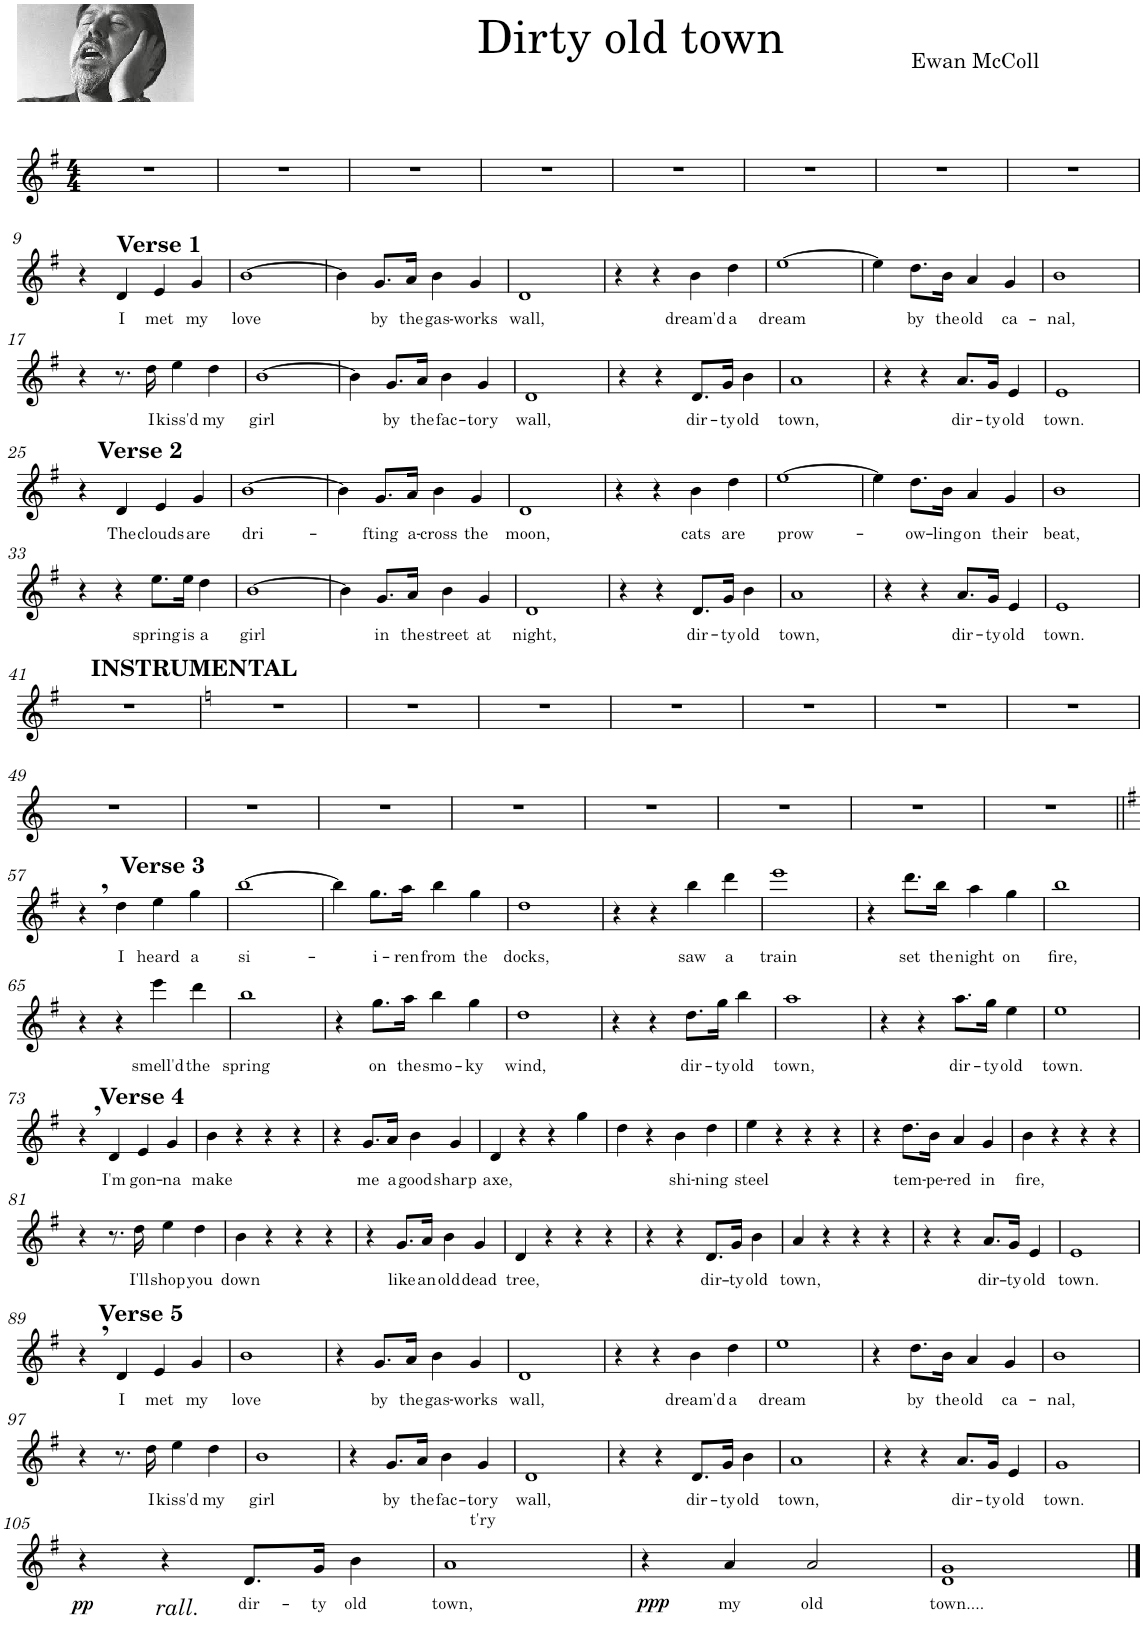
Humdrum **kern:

**kern	**text	**text	**dynam
*part1	*part1	*part1	*part1
*staff1	*staff1	*staff1	*staff1
*I"Voice	*	*	*
*I'Vo.	*	*	*
*clefG2	*	*	*
*k[f#]	*	*	*
*M4/4	*	*	*
=1	=1	=1	=1
1r	.	.	.
=2	=2	=2	=2
1r	.	.	.
=3	=3	=3	=3
1r	.	.	.
=4	=4	=4	=4
1r	.	.	.
=5	=5	=5	=5
1r	.	.	.
=6	=6	=6	=6
1r	.	.	.
=7	=7	=7	=7
1r	.	.	.
=8	=8	=8	=8
1r	.	.	.
!!LO:LB:g=z
=9	=9	=9	=9
4r	.	.	.
!	!LO:LY:b	!	!
4d/	I	.	.
!	!LO:LY:b	!	!
4e/	met	.	.
!	!LO:LY:b	!	!
4g/	my	.	.
=10	=10	=10	=10
!	!LO:LY:b	!	!
[1b	love	.	.
=11	=11	=11	=11
4b\]	.	.	.
!	!LO:LY:b	!	!
8.g/L	by	.	.
!	!LO:LY:b	!	!
16a/Jk	the	.	.
!	!LO:LY:b	!	!
4b\	gas-	.	.
!	!LO:LY:b	!	!
4g/	-works	.	.
=12	=12	=12	=12
!	!LO:LY:b	!	!
1d	wall,	.	.
=13	=13	=13	=13
4r	.	.	.
4r	.	.	.
!	!LO:LY:b	!	!
4b\	dream'd	.	.
!	!LO:LY:b	!	!
4dd\	a	.	.
=14	=14	=14	=14
!	!LO:LY:b	!	!
[1ee	dream	.	.
=15	=15	=15	=15
4ee\]	.	.	.
!	!LO:LY:b	!	!
8.dd\L	by	.	.
!	!LO:LY:b	!	!
16b\Jk	the	.	.
!	!LO:LY:b	!	!
4a/	old	.	.
!	!LO:LY:b	!	!
4g/	ca-	.	.
=16	=16	=16	=16
!	!LO:LY:b	!	!
1b	-nal,	.	.
!!LO:LB:g=z
=17	=17	=17	=17
4r	.	.	.
8.r	.	.	.
!	!LO:LY:b	!	!
16dd\	I	.	.
!	!LO:LY:b	!	!
4ee\	kiss'd	.	.
!	!LO:LY:b	!	!
4dd\	my	.	.
=18	=18	=18	=18
!	!LO:LY:b	!	!
[1b	girl	.	.
=19	=19	=19	=19
4b\]	.	.	.
!	!LO:LY:b	!	!
8.g/L	by	.	.
!	!LO:LY:b	!	!
16a/Jk	the	.	.
!	!LO:LY:b	!	!
4b\	fac-	.	.
!	!LO:LY:b	!	!
4g/	-tory	.	.
=20	=20	=20	=20
!	!LO:LY:b	!	!
1d	wall,	.	.
=21	=21	=21	=21
4r	.	.	.
4r	.	.	.
!	!LO:LY:b	!	!
8.d/L	dir-	.	.
!	!LO:LY:b	!	!
16g/Jk	-ty	.	.
!	!LO:LY:b	!	!
4b\	old	.	.
=22	=22	=22	=22
!	!LO:LY:b	!	!
1a	town,	.	.
=23	=23	=23	=23
4r	.	.	.
4r	.	.	.
!	!LO:LY:b	!	!
8.a/L	dir-	.	.
!	!LO:LY:b	!	!
16g/Jk	-ty	.	.
!	!LO:LY:b	!	!
4e/	old	.	.
=24	=24	=24	=24
!	!LO:LY:b	!	!
1e	town.	.	.
!!LO:LB:g=z
=25	=25	=25	=25
4r	.	.	.
!	!LO:LY:b	!	!
4d/	The	.	.
!	!LO:LY:b	!	!
4e/	clouds	.	.
!	!LO:LY:b	!	!
4g/	are	.	.
=26	=26	=26	=26
!	!LO:LY:b	!	!
[1b	dri-	.	.
=27	=27	=27	=27
4b\]	.	.	.
!	!LO:LY:b	!	!
8.g/L	-fting	.	.
!	!LO:LY:b	!	!
16a/Jk	a-	.	.
!	!LO:LY:b	!	!
4b\	-cross	.	.
!	!LO:LY:b	!	!
4g/	the	.	.
=28	=28	=28	=28
!	!LO:LY:b	!	!
1d	moon,	.	.
=29	=29	=29	=29
4r	.	.	.
4r	.	.	.
!	!LO:LY:b	!	!
4b\	cats	.	.
!	!LO:LY:b	!	!
4dd\	are	.	.
=30	=30	=30	=30
!	!LO:LY:b	!	!
[1ee	prow-	.	.
=31	=31	=31	=31
4ee\]	.	.	.
!	!LO:LY:b	!	!
8.dd\L	-ow-	.	.
!	!LO:LY:b	!	!
16b\Jk	-ling	.	.
!	!LO:LY:b	!	!
4a/	on	.	.
!	!LO:LY:b	!	!
4g/	their	.	.
=32	=32	=32	=32
!	!LO:LY:b	!	!
1b	beat,	.	.
!!LO:LB:g=z
=33	=33	=33	=33
4r	.	.	.
4r	.	.	.
!	!LO:LY:b	!	!
8.ee\L	spring	.	.
!	!LO:LY:b	!	!
16ee\Jk	is	.	.
!	!LO:LY:b	!	!
4dd\	a	.	.
=34	=34	=34	=34
!	!LO:LY:b	!	!
[1b	girl	.	.
=35	=35	=35	=35
4b\]	.	.	.
!	!LO:LY:b	!	!
8.g/L	in	.	.
!	!LO:LY:b	!	!
16a/Jk	the	.	.
!	!LO:LY:b	!	!
4b\	street	.	.
!	!LO:LY:b	!	!
4g/	at	.	.
=36	=36	=36	=36
!	!LO:LY:b	!	!
1d	night,	.	.
=37	=37	=37	=37
4r	.	.	.
4r	.	.	.
!	!LO:LY:b	!	!
8.d/L	dir-	.	.
!	!LO:LY:b	!	!
16g/Jk	-ty	.	.
!	!LO:LY:b	!	!
4b\	old	.	.
=38	=38	=38	=38
!	!LO:LY:b	!	!
1a	town,	.	.
=39	=39	=39	=39
4r	.	.	.
4r	.	.	.
!	!LO:LY:b	!	!
8.a/L	dir-	.	.
!	!LO:LY:b	!	!
16g/Jk	-ty	.	.
!	!LO:LY:b	!	!
4e/	old	.	.
=40	=40	=40	=40
!	!LO:LY:b	!	!
1e	town.	.	.
!!LO:LB:g=z
=41	=41	=41	=41
1r	.	.	.
=42	=42	=42	=42
*k[]	*	*	*
1r	.	.	.
=43	=43	=43	=43
1r	.	.	.
=44	=44	=44	=44
1r	.	.	.
=45	=45	=45	=45
1r	.	.	.
=46	=46	=46	=46
1r	.	.	.
=47	=47	=47	=47
1r	.	.	.
=48	=48	=48	=48
1r	.	.	.
!!LO:LB:g=z
=49	=49	=49	=49
1r	.	.	.
=50	=50	=50	=50
1r	.	.	.
=51	=51	=51	=51
1r	.	.	.
=52	=52	=52	=52
1r	.	.	.
=53	=53	=53	=53
1r	.	.	.
=54	=54	=54	=54
1r	.	.	.
=55	=55	=55	=55
1r	.	.	.
=56	=56	=56	=56
1r	.	.	.
!!LO:LB:g=z
=57||	=57||	=57||	=57||
*k[f#]	*	*	*
4r	.	.	.
!	!LO:LY:b	!	!
4dd\	I	.	.
!	!LO:LY:b	!	!
4ee\	heard	.	.
!	!LO:LY:b	!	!
4gg\	a	.	.
=58	=58	=58	=58
!	!LO:LY:b	!	!
[1bb	si-	.	.
=59	=59	=59	=59
4bb\]	.	.	.
!	!LO:LY:b	!	!
8.gg\L	-i-	.	.
!	!LO:LY:b	!	!
16aa\Jk	-ren	.	.
!	!LO:LY:b	!	!
4bb\	from	.	.
!	!LO:LY:b	!	!
4gg\	the	.	.
=60	=60	=60	=60
!	!LO:LY:b	!	!
1dd	docks,	.	.
=61	=61	=61	=61
4r	.	.	.
4r	.	.	.
!	!LO:LY:b	!	!
4bb\	saw	.	.
!	!LO:LY:b	!	!
4ddd\	a	.	.
=62	=62	=62	=62
!	!LO:LY:b	!	!
1eee	train	.	.
=63	=63	=63	=63
4r	.	.	.
!	!LO:LY:b	!	!
8.ddd\L	set	.	.
!	!LO:LY:b	!	!
16bb\Jk	the	.	.
!	!LO:LY:b	!	!
4aa\	night	.	.
!	!LO:LY:b	!	!
4gg\	on	.	.
=64	=64	=64	=64
!	!LO:LY:b	!	!
1bb	fire,	.	.
!!LO:LB:g=z
=65	=65	=65	=65
4r	.	.	.
4r	.	.	.
!	!LO:LY:b	!	!
4eee\	smell'd	.	.
!	!LO:LY:b	!	!
4ddd\	the	.	.
=66	=66	=66	=66
!	!LO:LY:b	!	!
1bb	spring	.	.
=67	=67	=67	=67
4r	.	.	.
!	!LO:LY:b	!	!
8.gg\L	on	.	.
!	!LO:LY:b	!	!
16aa\Jk	the	.	.
!	!LO:LY:b	!	!
4bb\	smo-	.	.
!	!LO:LY:b	!	!
4gg\	-ky	.	.
=68	=68	=68	=68
!	!LO:LY:b	!	!
1dd	wind,	.	.
=69	=69	=69	=69
4r	.	.	.
4r	.	.	.
!	!LO:LY:b	!	!
8.dd\L	dir-	.	.
!	!LO:LY:b	!	!
16gg\Jk	-ty	.	.
!	!LO:LY:b	!	!
4bb\	old	.	.
=70	=70	=70	=70
!	!LO:LY:b	!	!
1aa	town,	.	.
=71	=71	=71	=71
4r	.	.	.
4r	.	.	.
!	!LO:LY:b	!	!
8.aa\L	dir-	.	.
!	!LO:LY:b	!	!
16gg\Jk	-ty	.	.
!	!LO:LY:b	!	!
4ee\	old	.	.
=72	=72	=72	=72
!	!LO:LY:b	!	!
1ee	town.	.	.
!!LO:LB:g=z
=73	=73	=73	=73
4r	.	.	.
!	!LO:LY:b	!	!
4d/	I'm	.	.
!	!LO:LY:b	!	!
4e/	gon-	.	.
!	!LO:LY:b	!	!
4g/	-na	.	.
=74	=74	=74	=74
!	!LO:LY:b	!	!
4b\	make	.	.
4r	.	.	.
4r	.	.	.
4r	.	.	.
=75	=75	=75	=75
4r	.	.	.
!	!LO:LY:b	!	!
8.g/L	me	.	.
!	!LO:LY:b	!	!
16a/Jk	a	.	.
!	!LO:LY:b	!	!
4b\	good	.	.
!	!LO:LY:b	!	!
4g/	sharp	.	.
=76	=76	=76	=76
!	!LO:LY:b	!	!
4d/	axe,	.	.
4r	.	.	.
4r	.	.	.
4gg\	.	.	.
=77	=77	=77	=77
4dd\	.	.	.
4r	.	.	.
!	!LO:LY:b	!	!
4b\	shi-	.	.
!	!LO:LY:b	!	!
4dd\	-ning	.	.
=78	=78	=78	=78
!	!LO:LY:b	!	!
4ee\	steel	.	.
4r	.	.	.
4r	.	.	.
4r	.	.	.
=79	=79	=79	=79
4r	.	.	.
!	!LO:LY:b	!	!
8.dd\L	tem-	.	.
!	!LO:LY:b	!	!
16b\Jk	-pe-	.	.
!	!LO:LY:b	!	!
4a/	-red	.	.
!	!LO:LY:b	!	!
4g/	in	.	.
=80	=80	=80	=80
!	!LO:LY:b	!	!
4b\	fire,	.	.
4r	.	.	.
4r	.	.	.
4r	.	.	.
!!LO:LB:g=z
=81	=81	=81	=81
4r	.	.	.
8.r	.	.	.
!	!LO:LY:b	!	!
16dd\	I'll	.	.
!	!LO:LY:b	!	!
4ee\	shop	.	.
!	!LO:LY:b	!	!
4dd\	you	.	.
=82	=82	=82	=82
!	!LO:LY:b	!	!
4b\	down	.	.
4r	.	.	.
4r	.	.	.
4r	.	.	.
=83	=83	=83	=83
4r	.	.	.
!	!LO:LY:b	!	!
8.g/L	like	.	.
!	!LO:LY:b	!	!
16a/Jk	an	.	.
!	!LO:LY:b	!	!
4b\	old	.	.
!	!LO:LY:b	!	!
4g/	dead	.	.
=84	=84	=84	=84
!	!LO:LY:b	!	!
4d/	tree,	.	.
4r	.	.	.
4r	.	.	.
4r	.	.	.
=85	=85	=85	=85
4r	.	.	.
4r	.	.	.
!	!LO:LY:b	!	!
8.d/L	dir-	.	.
!	!LO:LY:b	!	!
16g/Jk	-ty	.	.
!	!LO:LY:b	!	!
4b\	old	.	.
=86	=86	=86	=86
!	!LO:LY:b	!	!
4a/	town,	.	.
4r	.	.	.
4r	.	.	.
4r	.	.	.
=87	=87	=87	=87
4r	.	.	.
4r	.	.	.
!	!LO:LY:b	!	!
8.a/L	dir-	.	.
!	!LO:LY:b	!	!
16g/Jk	-ty	.	.
!	!LO:LY:b	!	!
4e/	old	.	.
=88	=88	=88	=88
!	!LO:LY:b	!	!
1e	town.	.	.
!!LO:LB:g=z
=89	=89	=89	=89
4r	.	.	.
!	!LO:LY:b	!	!
4d/	I	.	.
!	!LO:LY:b	!	!
4e/	met	.	.
!	!LO:LY:b	!	!
4g/	my	.	.
=90	=90	=90	=90
!	!LO:LY:b	!	!
1b	love	.	.
=91	=91	=91	=91
4r	.	.	.
!	!LO:LY:b	!	!
8.g/L	by	.	.
!	!LO:LY:b	!	!
16a/Jk	the	.	.
!	!LO:LY:b	!	!
4b\	gas-	.	.
!	!LO:LY:b	!	!
4g/	-works	.	.
=92	=92	=92	=92
!	!LO:LY:b	!	!
1d	wall,	.	.
=93	=93	=93	=93
4r	.	.	.
4r	.	.	.
!	!LO:LY:b	!	!
4b\	dream'd	.	.
!	!LO:LY:b	!	!
4dd\	a	.	.
=94	=94	=94	=94
!	!LO:LY:b	!	!
1ee	dream	.	.
=95	=95	=95	=95
4r	.	.	.
!	!LO:LY:b	!	!
8.dd\L	by	.	.
!	!LO:LY:b	!	!
16b\Jk	the	.	.
!	!LO:LY:b	!	!
4a/	old	.	.
!	!LO:LY:b	!	!
4g/	ca-	.	.
=96	=96	=96	=96
!	!LO:LY:b	!	!
1b	-nal,	.	.
!!LO:LB:g=z
=97	=97	=97	=97
4r	.	.	.
8.r	.	.	.
!	!LO:LY:b	!	!
16dd\	I	.	.
!	!LO:LY:b	!	!
4ee\	kiss'd	.	.
!	!LO:LY:b	!	!
4dd\	my	.	.
=98	=98	=98	=98
!	!LO:LY:b	!	!
1b	girl	.	.
=99	=99	=99	=99
4r	.	.	.
!	!LO:LY:b	!	!
8.g/L	by	.	.
!	!LO:LY:b	!	!
16a/Jk	the	.	.
!	!LO:LY:b	!	!
4b\	fac-	.	.
!	!LO:LY:b	!LO:LY:b	!
4g/	-tory	t'ry	.
=100	=100	=100	=100
!	!LO:LY:b	!	!
1d	wall,	.	.
=101	=101	=101	=101
4r	.	.	.
4r	.	.	.
!	!LO:LY:b	!	!
8.d/L	dir-	.	.
!	!LO:LY:b	!	!
16g/Jk	-ty	.	.
!	!LO:LY:b	!	!
4b\	old	.	.
=102	=102	=102	=102
!	!LO:LY:b	!	!
1a	town,	.	.
=103	=103	=103	=103
4r	.	.	.
4r	.	.	.
!	!LO:LY:b	!	!
8.a/L	dir-	.	.
!	!LO:LY:b	!	!
16g/Jk	-ty	.	.
!	!LO:LY:b	!	!
4e/	old	.	.
=104	=104	=104	=104
!	!LO:LY:b	!	!
1g	town.	.	.
!!LO:LB:g=z
=105	=105	=105	=105
!	!	!	!LO:DY:b
4r	.	.	pp
!LO:TX:b:i:t=rall.	!	!	!
4r	.	.	.
!	!LO:LY:b	!	!
8.d/L	dir-	.	.
!	!LO:LY:b	!	!
16g/Jk	-ty	.	.
!	!LO:LY:b	!	!
4b\	old	.	.
=106	=106	=106	=106
!	!LO:LY:b	!	!
1a	town,	.	.
=107	=107	=107	=107
!	!	!	!LO:DY:b
4r	.	.	ppp
!	!LO:LY:b	!	!
4a/	my	.	.
!	!LO:LY:b	!	!
2a/	old	.	.
=108	=108	=108	=108
!	!LO:LY:b	!	!
1d 1g	town....	.	.
==	==	==	==
*-	*-	*-	*-
